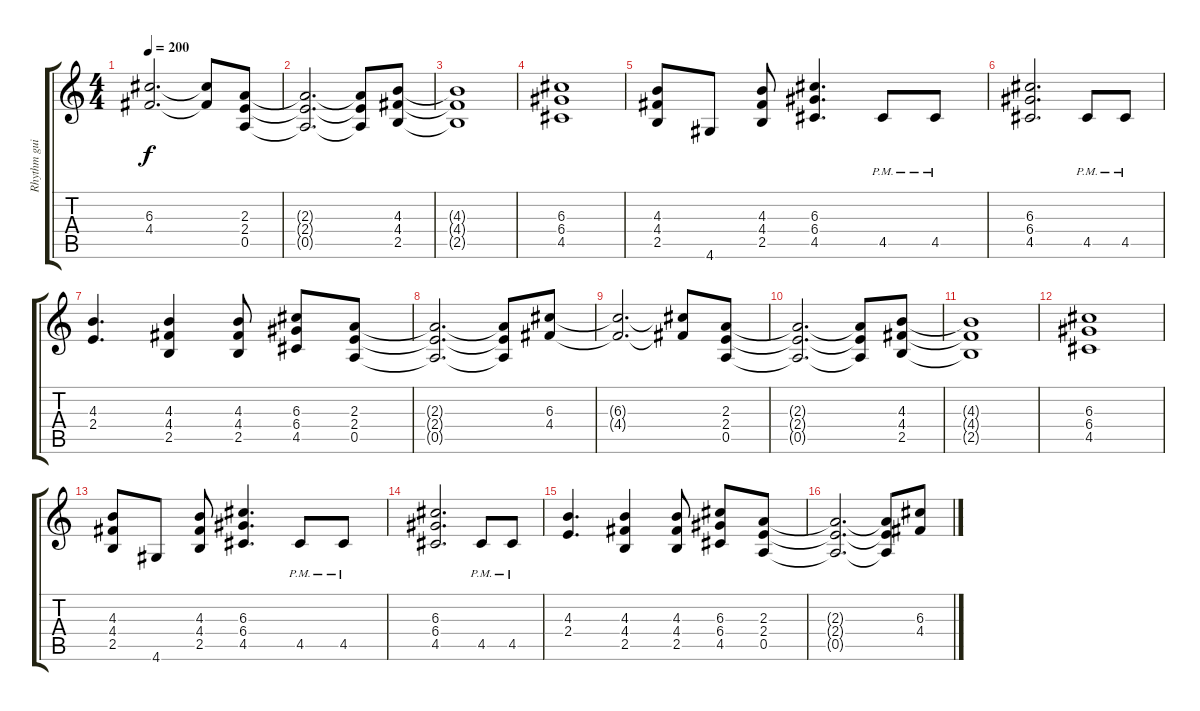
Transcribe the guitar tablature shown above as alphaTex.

\track ("Rhythm guitar 2" "Rhythm gui") {instrument distortionguitar}
\staff {score tabs}
\tuning (E4 B3 G3 D3 A2 E2) {hide}
\ts (4 4)
\tempo 200
\clef g2
\ks c
(6.3{t} 4.4{t}).2{d dy f} (6.3{t} 4.4{t}).8 (2.3 2.4 0.5).8 |
(2.3{t} 2.4{t} 0.5{t}).2{d} (2.3{t} 2.4{t} 0.5{t}).8 (4.3 4.4 2.5).8 |
(4.3{t} 4.4{t} 2.5{t}).1 |
(6.3 6.4 4.5).1 |
(4.3 4.4 2.5).8 4.6.8 (4.3 4.4 2.5).8 (6.3 6.4 4.5).4{d} 4.5{pm}.8 4.5{pm}.8 |
(6.3 6.4 4.5).2{d} 4.5{pm}.8 4.5{pm}.8 |
(4.3 2.4).4{d} (4.3 4.4 2.5).4 (4.3 4.4 2.5).8 (6.3 6.4 4.5).8 (2.3 2.4 0.5).8 |
(2.3{t} 2.4{t} 0.5{t}).2{d} (2.3{t} 2.4{t} 0.5{t}).8 (6.3 4.4).8 |
(6.3{t} 4.4{t}).2{d} (6.3{t} 4.4{t}).8 (2.3 2.4 0.5).8 |
(2.3{t} 2.4{t} 0.5{t}).2{d} (2.3{t} 2.4{t} 0.5{t}).8 (4.3 4.4 2.5).8 |
(4.3{t} 4.4{t} 2.5{t}).1 |
(6.3 6.4 4.5).1 |
(4.3 4.4 2.5).8 4.6.8 (4.3 4.4 2.5).8 (6.3 6.4 4.5).4{d} 4.5{pm}.8 4.5{pm}.8 |
(6.3 6.4 4.5).2{d} 4.5{pm}.8 4.5{pm}.8 |
(4.3 2.4).4{d} (4.3 4.4 2.5).4 (4.3 4.4 2.5).8 (6.3 6.4 4.5).8 (2.3 2.4 0.5).8 |
(2.3{t} 2.4{t} 0.5{t}).2{d} (2.3{t} 2.4{t} 0.5{t}).8 (6.3 4.4).8
